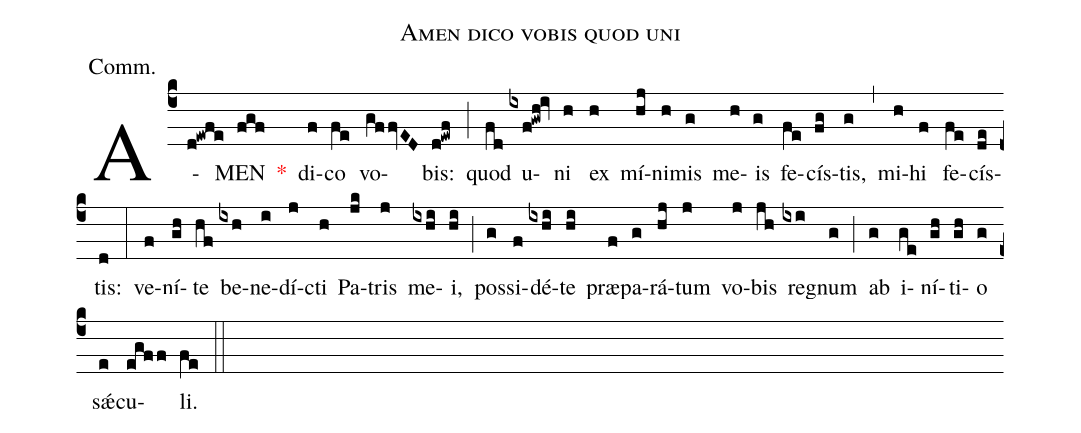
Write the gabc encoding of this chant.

name:Amen dico vobis quod uni;
annotation:Comm.;
mode:IV.;
office-part:Communion;
%%
(c4) A(d!ewfe)MEN(fgf) <v>\red{*}</v>() di(f)co(fe) vo(gffvED)bis:(d!ewf) (;) quod(fd) u(ixf!gwh!iv)ni(h) ex(h) mí(hj)ni(h)mis(g) me(h)is(g) fe(fe)cís(fg)tis,(g) (,) mi(h)hi(f) fe(fe)cís(de)tis:(d) (:) ve(f)ní(gh)te(hf) be(ixh)ne(i)dí(j)cti(h) Pa(jk)tris(j) me(ixhi)i,(hi) (;) pos(g)si(f)dé(ixhi)te(hi) præ(f)pa(g)rá(hj)tum(j) vo(j)bis(jh) re(ixi)gnum(g) (;) ab(g) i(ge)ní(gh)ti(gh)o(g) s<sp>'ae</sp>(e)cu(egff)li.(fe) (::)
